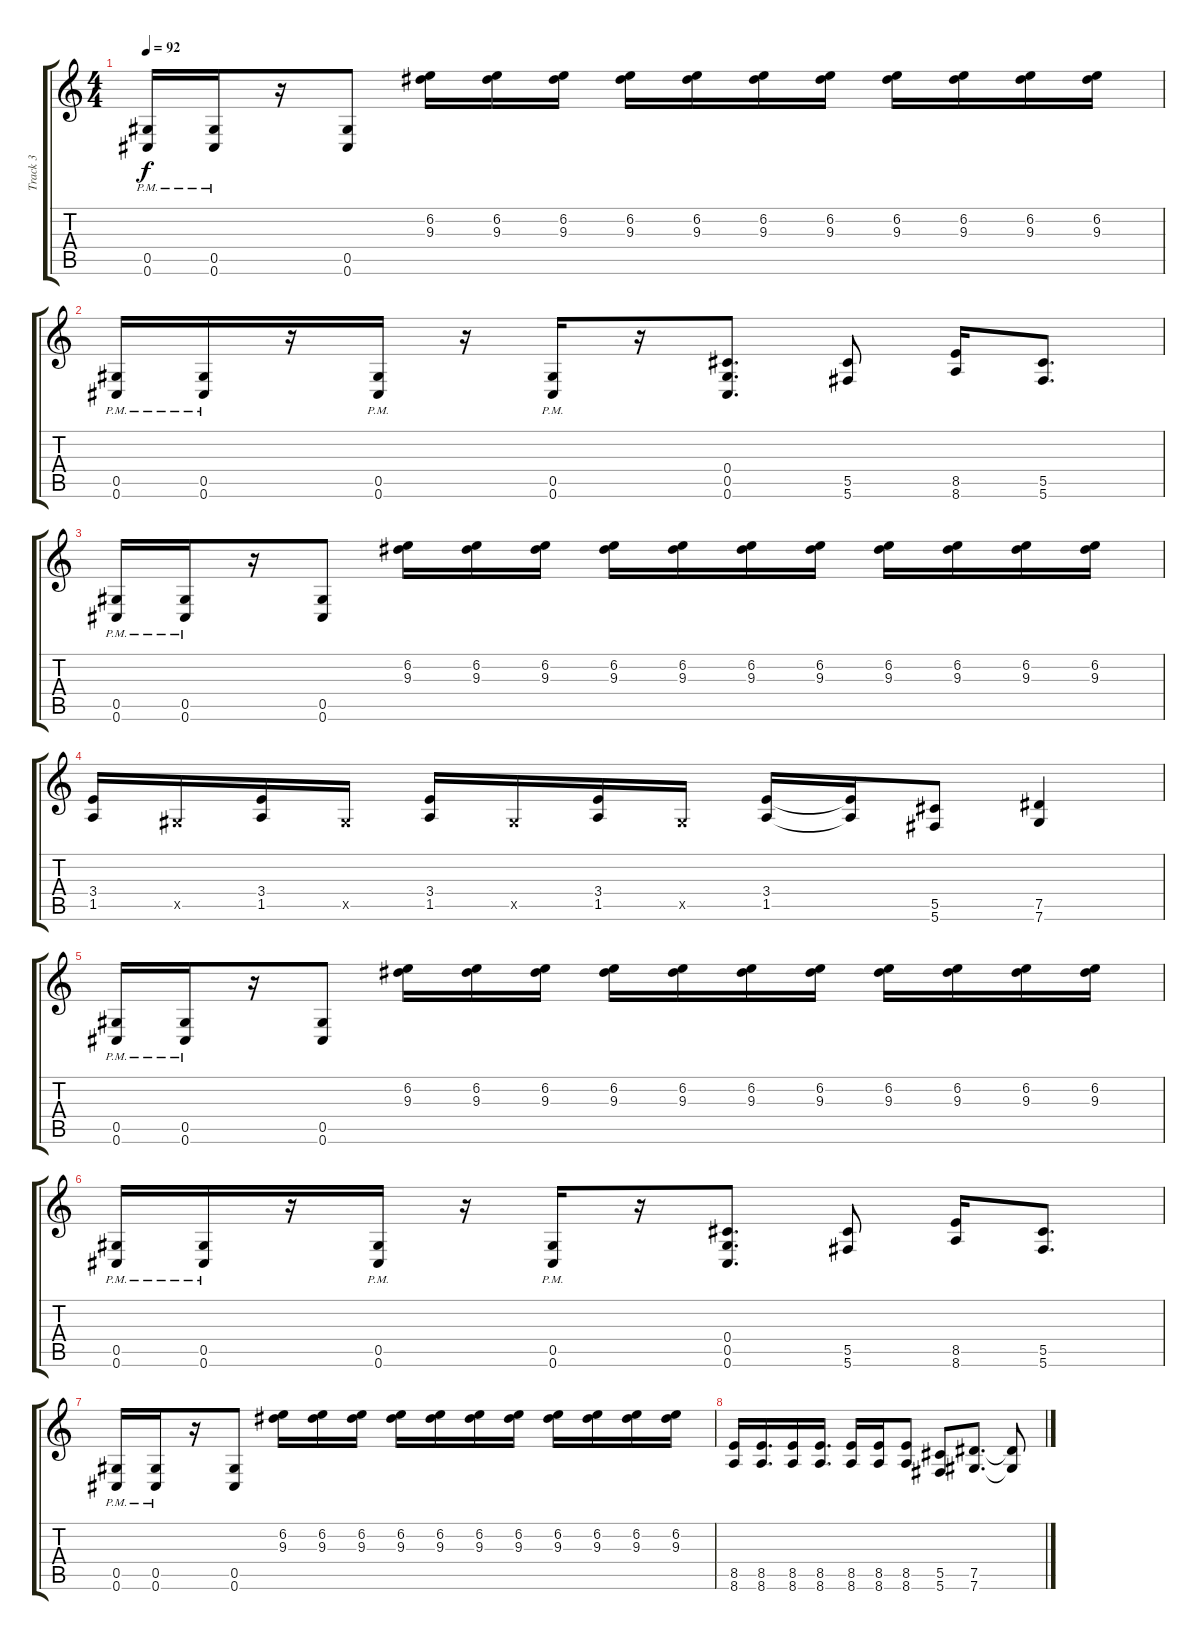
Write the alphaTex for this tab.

\track ("Track 3" "Track 3") {instrument distortionguitar}
\staff {score tabs}
\tuning (Eb4 Bb3 Gb3 Db3 Ab2 Db2) {hide}
\ts (4 4)
\tempo 92
\clef g2
\ks c
(0.5{pm} 0.6{pm}).16{dy f} (0.5{pm} 0.6{pm}).16 r.16 (0.5 0.6).8 (6.2 9.3).16 (6.2 9.3).16 (6.2 9.3).16 (6.2 9.3).16 (6.2 9.3).16 (6.2 9.3).16 (6.2 9.3).16 (6.2 9.3).16 (6.2 9.3).16 (6.2 9.3).16 (6.2 9.3).16 |
(0.5{pm} 0.6{pm}).16 (0.5{pm} 0.6{pm}).16 r.16 (0.5{pm} 0.6{pm}).16 r.16 (0.5{pm} 0.6{pm}).16 r.16 (0.4 0.5 0.6).8{d} (5.5 5.6).8 (8.5 8.6).16 (5.5 5.6).8{d} |
(0.5{pm} 0.6{pm}).16 (0.5{pm} 0.6{pm}).16 r.16 (0.5 0.6).8 (6.2 9.3).16 (6.2 9.3).16 (6.2 9.3).16 (6.2 9.3).16 (6.2 9.3).16 (6.2 9.3).16 (6.2 9.3).16 (6.2 9.3).16 (6.2 9.3).16 (6.2 9.3).16 (6.2 9.3).16 |
(3.4 1.5).16 0.5{x}.16 (3.4 1.5).16 0.5{x}.16 (3.4 1.5).16 0.5{x}.16 (3.4 1.5).16 0.5{x}.16 (3.4 1.5).16 (3.4{t} 1.5{t}).16 (5.5 5.6).8 (7.5 7.6).4 |
(0.5{pm} 0.6{pm}).16 (0.5{pm} 0.6{pm}).16 r.16 (0.5 0.6).8 (6.2 9.3).16 (6.2 9.3).16 (6.2 9.3).16 (6.2 9.3).16 (6.2 9.3).16 (6.2 9.3).16 (6.2 9.3).16 (6.2 9.3).16 (6.2 9.3).16 (6.2 9.3).16 (6.2 9.3).16 |
(0.5{pm} 0.6{pm}).16 (0.5{pm} 0.6{pm}).16 r.16 (0.5{pm} 0.6{pm}).16 r.16 (0.5{pm} 0.6{pm}).16 r.16 (0.4 0.5 0.6).8{d} (5.5 5.6).8 (8.5 8.6).16 (5.5 5.6).8{d} |
(0.5{pm} 0.6{pm}).16 (0.5{pm} 0.6{pm}).16 r.16 (0.5 0.6).8 (6.2 9.3).16 (6.2 9.3).16 (6.2 9.3).16 (6.2 9.3).16 (6.2 9.3).16 (6.2 9.3).16 (6.2 9.3).16 (6.2 9.3).16 (6.2 9.3).16 (6.2 9.3).16 (6.2 9.3).16 |
(8.5 8.6).16 (8.5 8.6).16{d} (8.5 8.6).16 (8.5 8.6).16{d} (8.5 8.6).16 (8.5 8.6).16 (8.5 8.6).8 (5.5 5.6).8 (7.5 7.6).8{d} (7.5{t} 7.6{t}).8
